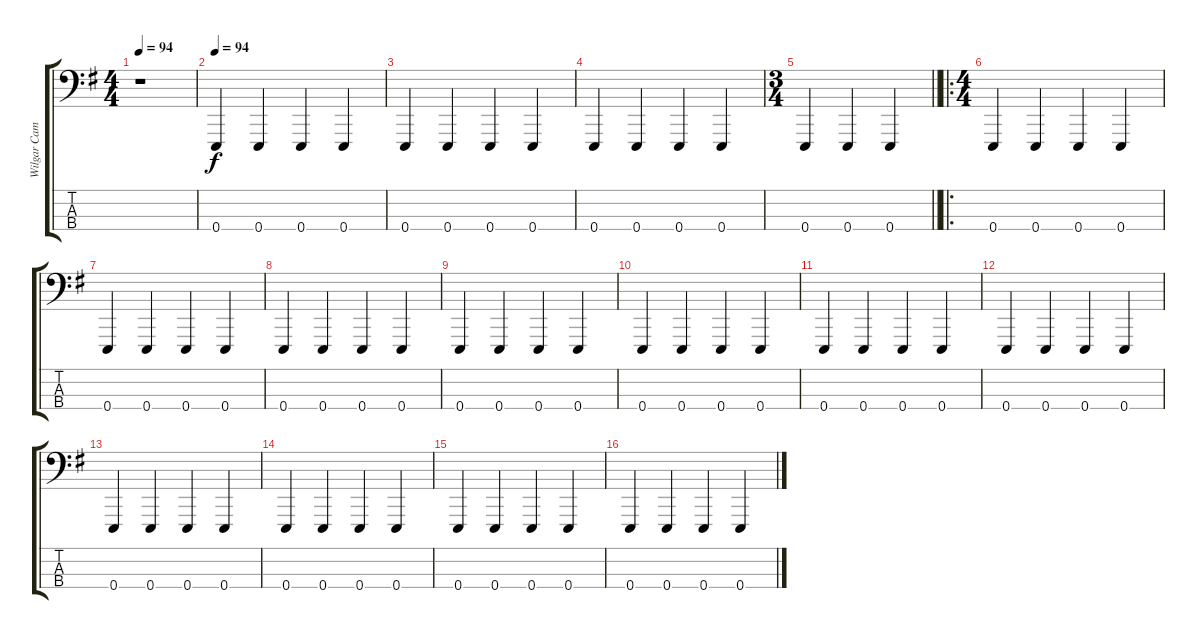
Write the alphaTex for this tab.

\track ("Wilgar Campbell - Bass Drum" "Wilgar Cam") {instrument woodblock}
\staff {score tabs}
\tuning (G2 D2 A1 E1) {hide}
\ts (4 4)
\tempo 94
\clef f4
\ks g
r.1{dy f} |
\tempo 94
0.4.4 0.4.4 0.4.4 0.4.4 |
0.4.4 0.4.4 0.4.4 0.4.4 |
0.4.4 0.4.4 0.4.4 0.4.4 |
\ts (3 4)
\barLineRight lightlight
0.4.4 0.4.4 0.4.4 |
\ro
\ts (4 4)
0.4.4 0.4.4 0.4.4 0.4.4 |
0.4.4 0.4.4 0.4.4 0.4.4 |
0.4.4 0.4.4 0.4.4 0.4.4 |
0.4.4 0.4.4 0.4.4 0.4.4 |
0.4.4 0.4.4 0.4.4 0.4.4 |
0.4.4 0.4.4 0.4.4 0.4.4 |
0.4.4 0.4.4 0.4.4 0.4.4 |
0.4.4 0.4.4 0.4.4 0.4.4 |
0.4.4 0.4.4 0.4.4 0.4.4 |
0.4.4 0.4.4 0.4.4 0.4.4 |
0.4.4 0.4.4 0.4.4 0.4.4
